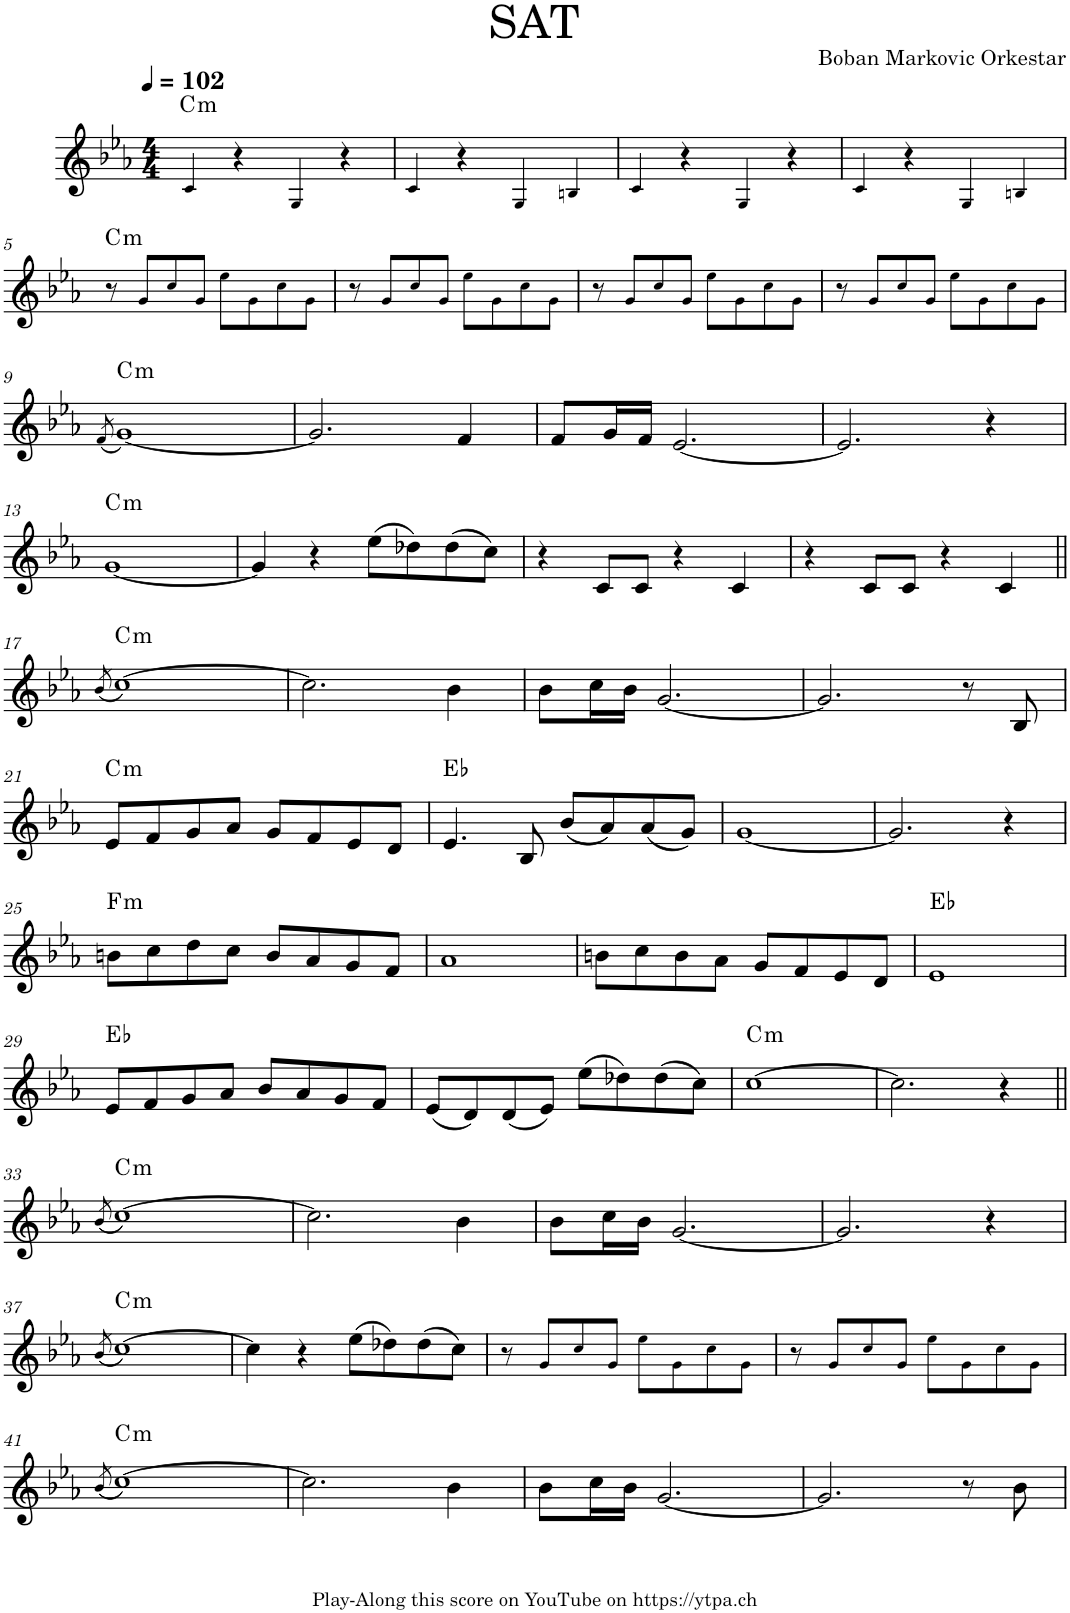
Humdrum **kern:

**kern	**harte
*part1	*part1
*staff1	*
*I"Piano	*
*I'Pno.	*
*clefG2	*
*k[b-e-a-]	*
*M4/4	*
*MM102	*
=1	=1
!	!LO:H:kt=m
4c!/	C:min
4r	.
4G!/	.
4r	.
=2	=2
4c!/	.
4r	.
4G!/	.
4Bn!/	.
=3	=3
4c!/	.
4r	.
4G!/	.
4r	.
=4	=4
4c!/	.
4r	.
4G!/	.
4Bn!/	.
!!LO:LB:g=z
=5	=5
!	!LO:H:kt=m
8r	C:min
8g!/L	.
8cc!/	.
8g!/J	.
8ee-!\L	.
8g!\	.
8cc!\	.
8g!\J	.
=6	=6
8r	.
8g!/L	.
8cc!/	.
8g!/J	.
8ee-!\L	.
8g!\	.
8cc!\	.
8g!\J	.
=7	=7
8r	.
8g!/L	.
8cc!/	.
8g!/J	.
8ee-!\L	.
8g!\	.
8cc!\	.
8g!\J	.
=8	=8
8r	.
8g!/L	.
8cc!/	.
8g!/J	.
8ee-!\L	.
8g!\	.
8cc!\	.
8g!\J	.
!!LO:LB:g=z
=9	=9
(8qf/	.
!	!LO:H:kt=m
[1g)	C:min
=10	=10
2.g/]	.
4f/	.
=11	=11
8f/L	.
16g/L	.
16f/JJ	.
[2.e-/	.
=12	=12
2.e-/]	.
4r	.
!!LO:LB:g=z
=13	=13
!	!LO:H:kt=m
[1g	C:min
=14	=14
4g/]	.
4r	.
(8ee-\L	.
8dd-X\)	.
(8dd-\	.
8cc\J)	.
=15	=15
4r	.
8c/L	.
8c/J	.
4r	.
4c/	.
=16	=16
4r	.
8c/L	.
8c/J	.
4r	.
4c/	.
!!LO:LB:g=z
=17||	=17||
(8qb-/	.
!	!LO:H:kt=m
[1cc)	C:min
=18	=18
2.cc\]	.
4b-\	.
=19	=19
8b-\L	.
16cc\L	.
16b-\JJ	.
[2.g/	.
=20	=20
2.g/]	.
8r	.
8B-/	.
!!LO:LB:g=z
=21	=21
!	!LO:H:kt=m
8e-/L	C:min
8f/	.
8g/	.
8a-/J	.
8g/L	.
8f/	.
8e-/	.
8d/J	.
=22	=22
4.e-/	Eb:maj
8B-/	.
(8b-/L	.
8a-/)	.
(8a-/	.
8g/J)	.
=23	=23
[1g	.
=24	=24
2.g/]	.
4r	.
!!LO:LB:g=z
=25	=25
!	!LO:H:kt=m
8bn\L	F:min
8cc\	.
8dd\	.
8cc\J	.
8b/L	.
8a-/	.
8g/	.
8f/J	.
=26	=26
1a-	.
=27	=27
8bn\L	.
8cc\	.
8b\	.
8a-\J	.
8g/L	.
8f/	.
8e-/	.
8d/J	.
=28	=28
1e-	Eb:maj
!!LO:LB:g=z
=29	=29
8e-/L	Eb:maj
8f/	.
8g/	.
8a-/J	.
8b-/L	.
8a-/	.
8g/	.
8f/J	.
=30	=30
(8e-/L	.
8d/)	.
(8d/	.
8e-/J)	.
(8ee-\L	.
8dd-X\)	.
(8dd-\	.
8cc\J)	.
=31	=31
!	!LO:H:kt=m
[1cc	C:min
=32	=32
2.cc\]	.
4r	.
!!LO:LB:g=z
=33||	=33||
(8qb-/	.
!	!LO:H:kt=m
[1cc)	C:min
=34	=34
2.cc\]	.
4b-\	.
=35	=35
8b-\L	.
16cc\L	.
16b-\JJ	.
[2.g/	.
=36	=36
2.g/]	.
4r	.
!!LO:LB:g=z
=37	=37
(8qb-/	.
!	!LO:H:kt=m
[1cc)	C:min
=38	=38
4cc\]	.
4r	.
(8ee-\L	.
8dd-X\)	.
(8dd-\	.
8cc\J)	.
=39	=39
8r	.
8g!/L	.
8cc!/	.
8g!/J	.
8ee-!\L	.
8g!\	.
8cc!\	.
8g!\J	.
=40	=40
8r	.
8g!/L	.
8cc!/	.
8g!/J	.
8ee-!\L	.
8g!\	.
8cc!\	.
8g!\J	.
!!LO:LB:g=z
=41	=41
(8qb-/	.
!	!LO:H:kt=m
[1cc)	C:min
=42	=42
2.cc\]	.
4b-\	.
=43	=43
8b-\L	.
16cc\L	.
16b-\JJ	.
[2.g/	.
=44	=44
2.g/]	.
8r	.
8b-\	.
=	=
*-	*-
